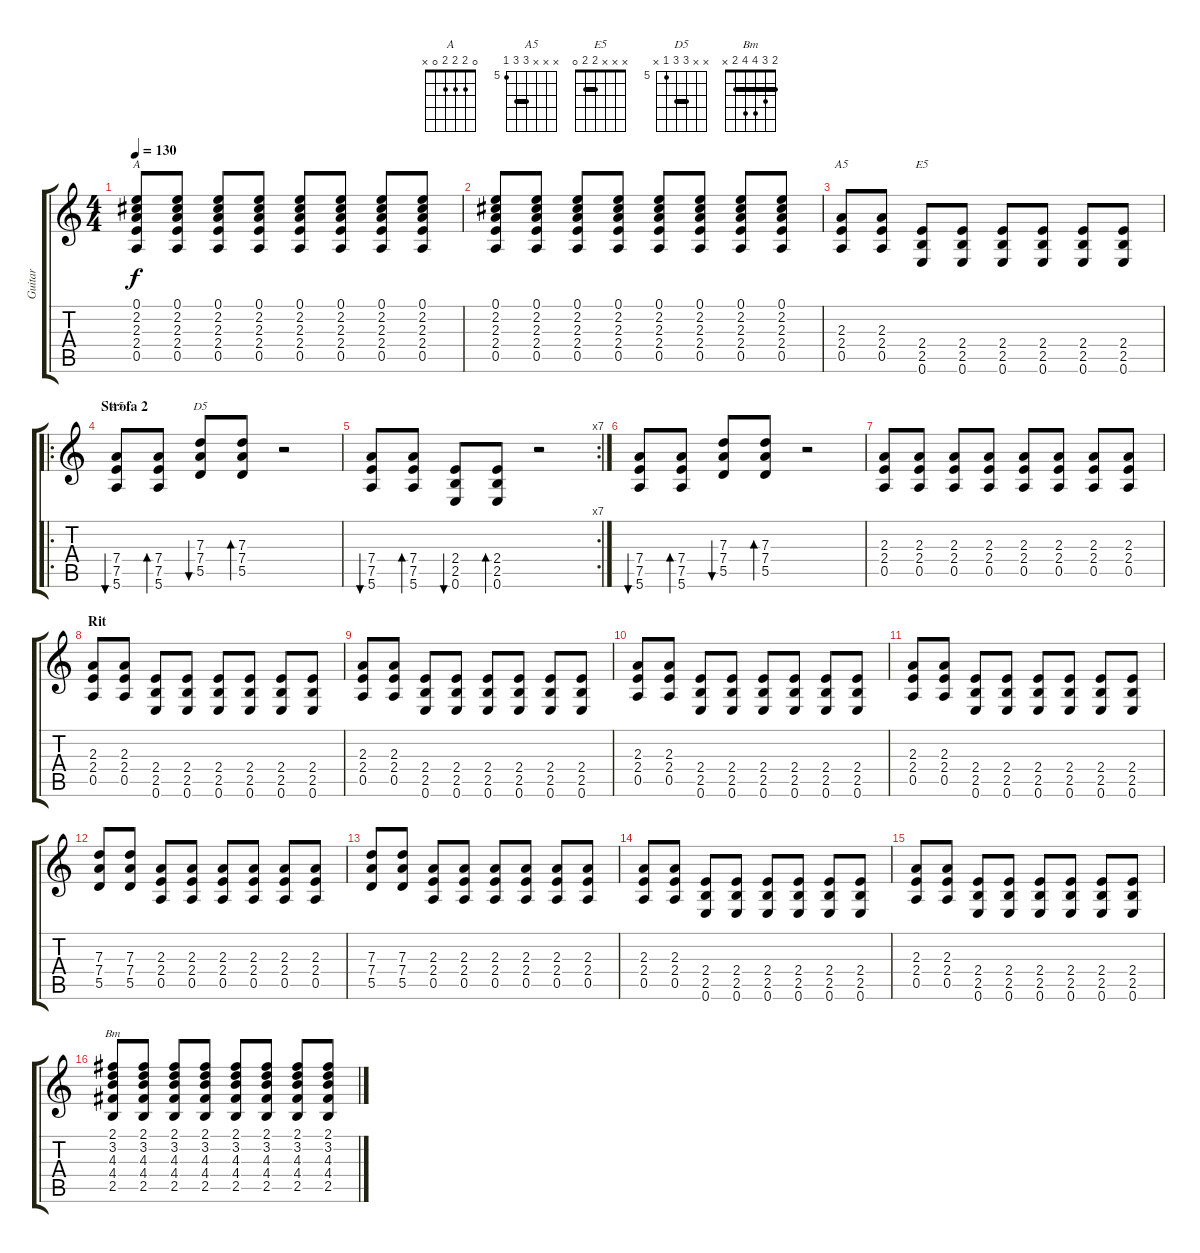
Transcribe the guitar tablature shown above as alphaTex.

\track ("Guitar" "Guitar") {instrument overdrivenguitar}
\staff {score tabs}
\tuning (E4 B3 G3 D3 A2 E2) {hide}
\chord ("A" 0 2 2 2 0 x)
\chord ("A5" x x 2 2 0 x) {barre 2}
\chord ("E5" x x x 2 2 0) {barre 2}
\chord ("A5" x x x 7 7 5) {firstfret 5 barre 7}
\chord ("D5" x x 7 7 5 x) {firstfret 5 barre 7}
\chord ("Bm" 2 3 4 4 2 x) {barre 2}
\ts (4 4)
\tempo 130
\clef g2
\ks c
(0.1 2.2 2.3 2.4 0.5).8{ch "A" dy f} (0.1 2.2 2.3 2.4 0.5).8 (0.1 2.2 2.3 2.4 0.5).8 (0.1 2.2 2.3 2.4 0.5).8 (0.1 2.2 2.3 2.4 0.5).8 (0.1 2.2 2.3 2.4 0.5).8 (0.1 2.2 2.3 2.4 0.5).8 (0.1 2.2 2.3 2.4 0.5).8 |
(0.1 2.2 2.3 2.4 0.5).8 (0.1 2.2 2.3 2.4 0.5).8 (0.1 2.2 2.3 2.4 0.5).8 (0.1 2.2 2.3 2.4 0.5).8 (0.1 2.2 2.3 2.4 0.5).8 (0.1 2.2 2.3 2.4 0.5).8 (0.1 2.2 2.3 2.4 0.5).8 (0.1 2.2 2.3 2.4 0.5).8 |
(2.3 2.4 0.5).8{ch "A5"} (2.3 2.4 0.5).8 (2.4 2.5 0.6).8{ch "E5"} (2.4 2.5 0.6).8 (2.4 2.5 0.6).8 (2.4 2.5 0.6).8 (2.4 2.5 0.6).8 (2.4 2.5 0.6).8 |
\ro
\section ("" "Strofa 2")
(7.4 7.5 5.6).8{bu 30 ch "A5"} (7.4 7.5 5.6).8{bd 120} (7.3 7.4 5.5).8{bu 30 ch "D5"} (7.3 7.4 5.5).8{bd 120} r.2 |
\rc 7
(7.4 7.5 5.6).8{bu 30} (7.4 7.5 5.6).8{bd 120} (2.4 2.5 0.6).8{bu 30} (2.4 2.5 0.6).8{bd 120} r.2 |
(7.4 7.5 5.6).8{bu 30} (7.4 7.5 5.6).8{bd 120} (7.3 7.4 5.5).8{bu 30} (7.3 7.4 5.5).8{bd 120} r.2 |
(2.3 2.4 0.5).8 (2.3 2.4 0.5).8 (2.3 2.4 0.5).8 (2.3 2.4 0.5).8 (2.3 2.4 0.5).8 (2.3 2.4 0.5).8 (2.3 2.4 0.5).8 (2.3 2.4 0.5).8 |
\section ("" "Rit")
(2.3 2.4 0.5).8 (2.3 2.4 0.5).8 (2.4 2.5 0.6).8 (2.4 2.5 0.6).8 (2.4 2.5 0.6).8 (2.4 2.5 0.6).8 (2.4 2.5 0.6).8 (2.4 2.5 0.6).8 |
(2.3 2.4 0.5).8 (2.3 2.4 0.5).8 (2.4 2.5 0.6).8 (2.4 2.5 0.6).8 (2.4 2.5 0.6).8 (2.4 2.5 0.6).8 (2.4 2.5 0.6).8 (2.4 2.5 0.6).8 |
(2.3 2.4 0.5).8 (2.3 2.4 0.5).8 (2.4 2.5 0.6).8 (2.4 2.5 0.6).8 (2.4 2.5 0.6).8 (2.4 2.5 0.6).8 (2.4 2.5 0.6).8 (2.4 2.5 0.6).8 |
(2.3 2.4 0.5).8 (2.3 2.4 0.5).8 (2.4 2.5 0.6).8 (2.4 2.5 0.6).8 (2.4 2.5 0.6).8 (2.4 2.5 0.6).8 (2.4 2.5 0.6).8 (2.4 2.5 0.6).8 |
(7.3 7.4 5.5).8 (7.3 7.4 5.5).8 (2.3 2.4 0.5).8 (2.3 2.4 0.5).8 (2.3 2.4 0.5).8 (2.3 2.4 0.5).8 (2.3 2.4 0.5).8 (2.3 2.4 0.5).8 |
(7.3 7.4 5.5).8 (7.3 7.4 5.5).8 (2.3 2.4 0.5).8 (2.3 2.4 0.5).8 (2.3 2.4 0.5).8 (2.3 2.4 0.5).8 (2.3 2.4 0.5).8 (2.3 2.4 0.5).8 |
(2.3 2.4 0.5).8 (2.3 2.4 0.5).8 (2.4 2.5 0.6).8 (2.4 2.5 0.6).8 (2.4 2.5 0.6).8 (2.4 2.5 0.6).8 (2.4 2.5 0.6).8 (2.4 2.5 0.6).8 |
(2.3 2.4 0.5).8 (2.3 2.4 0.5).8 (2.4 2.5 0.6).8 (2.4 2.5 0.6).8 (2.4 2.5 0.6).8 (2.4 2.5 0.6).8 (2.4 2.5 0.6).8 (2.4 2.5 0.6).8 |
(2.1 3.2 4.3 4.4 2.5).8{ch "Bm"} (2.1 3.2 4.3 4.4 2.5).8 (2.1 3.2 4.3 4.4 2.5).8 (2.1 3.2 4.3 4.4 2.5).8 (2.1 3.2 4.3 4.4 2.5).8 (2.1 3.2 4.3 4.4 2.5).8 (2.1 3.2 4.3 4.4 2.5).8 (2.1 3.2 4.3 4.4 2.5).8
